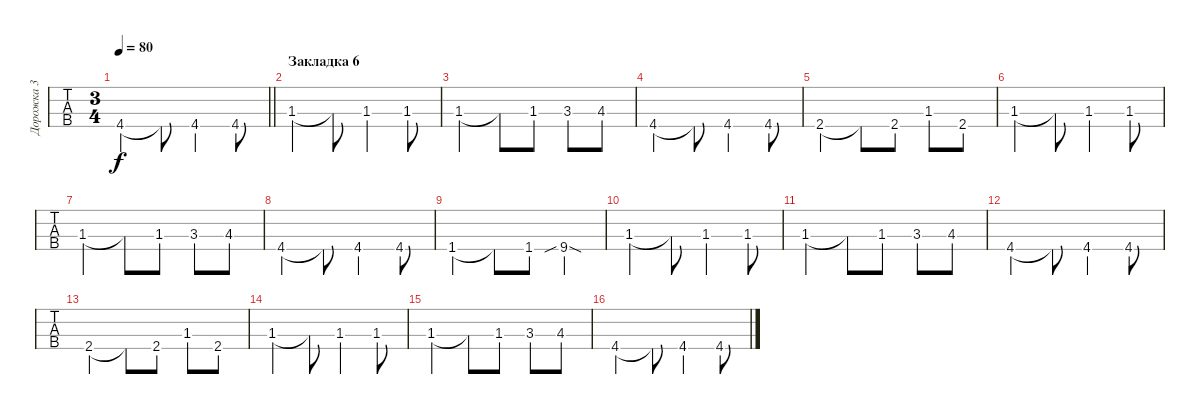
\track ("Дорожка 3" "Дорожка 3") {instrument electricbassfinger}
\staff {tabs}
\tuning (Eb2 Bb1 F1 C1) {hide}
\ts (3 4)
\tempo 80
\clef f4
\barLineRight lightlight
\ks f#minor
4.4.4{dy f} 4.4{t}.8 4.4.4 4.4.8 |
\section ("" "Закладка 6")
1.3.4 1.3{t}.8 1.3.4 1.3.8 |
1.3.4 1.3{t}.8 1.3.8 3.3.8 4.3.8 |
4.4.4 4.4{t}.8 4.4.4 4.4.8 |
2.4.4 2.4{t}.8 2.4.8 1.3.8 2.4.8 |
1.3.4 1.3{t}.8 1.3.4 1.3.8 |
1.3.4 1.3{t}.8 1.3.8 3.3.8 4.3.8 |
4.4.4 4.4{t}.8 4.4.4 4.4.8 |
1.4.4 1.4{t}.8 1.4.8 9.4{sib sod}.4 |
1.3.4 1.3{t}.8 1.3.4 1.3.8 |
1.3.4 1.3{t}.8 1.3.8 3.3.8 4.3.8 |
4.4.4 4.4{t}.8 4.4.4 4.4.8 |
2.4.4 2.4{t}.8 2.4.8 1.3.8 2.4.8 |
1.3.4 1.3{t}.8 1.3.4 1.3.8 |
1.3.4 1.3{t}.8 1.3.8 3.3.8 4.3.8 |
4.4.4 4.4{t}.8 4.4.4 4.4.8
